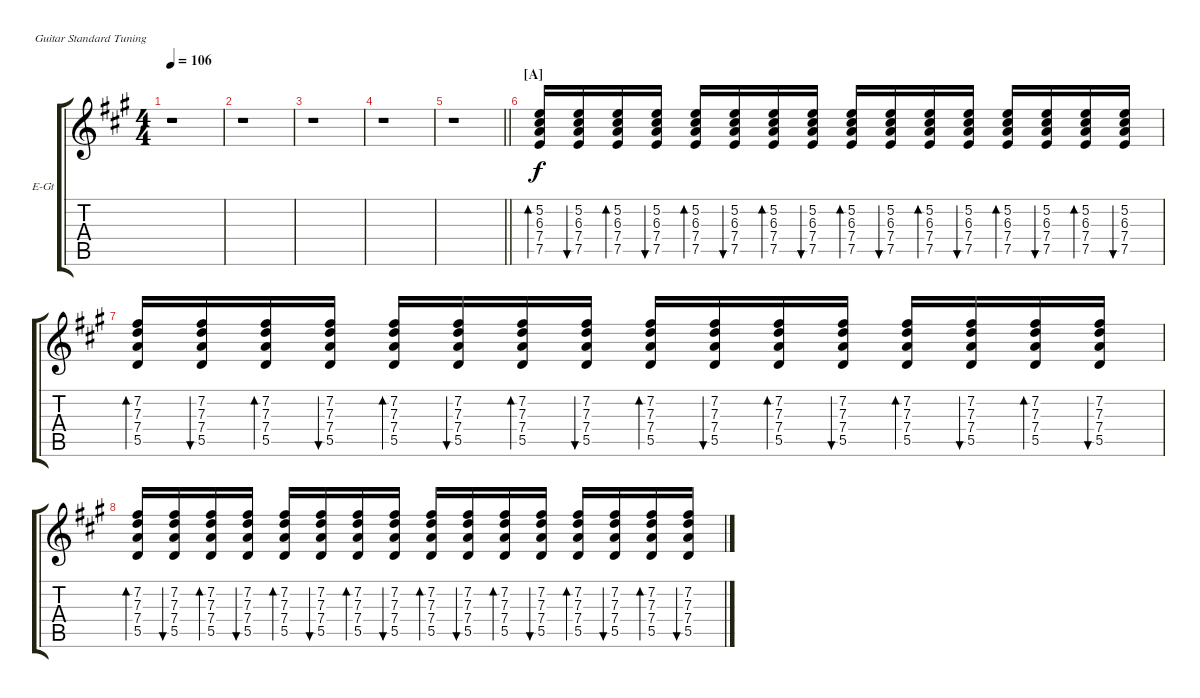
\bracketExtendMode groupsimilarinstruments
\firstSystemTrackNameOrientation horizontal
\otherSystemsTrackNameOrientation horizontal
\track ("Nick Valensi" "E-Gt") {instrument electricguitarjazz}
\staff {score tabs}
\tuning (E4 B3 G3 D3 A2 E2)
\ts (4 4)
\tempo 106
\clef g2
\ks a
r.1{dy f} |
r.1 |
r.1 |
r.1 |
\barLineRight lightlight
r.1 |
\section ("A" "")
(5.2 6.3 7.4 7.5).16{bd 60} (5.2 6.3 7.4 7.5).16{bu 60} (5.2 6.3 7.4 7.5).16{bd 60} (5.2 6.3 7.4 7.5).16{bu 60} (5.2 6.3 7.4 7.5).16{bd 60} (5.2 6.3 7.4 7.5).16{bu 60} (5.2 6.3 7.4 7.5).16{bd 60} (5.2 6.3 7.4 7.5).16{bu 60} (5.2 6.3 7.4 7.5).16{bd 60} (5.2 6.3 7.4 7.5).16{bu 60} (5.2 6.3 7.4 7.5).16{bd 60} (5.2 6.3 7.4 7.5).16{bu 60} (5.2 6.3 7.4 7.5).16{bd 60} (5.2 6.3 7.4 7.5).16{bu 60} (5.2 6.3 7.4 7.5).16{bd 60} (5.2 6.3 7.4 7.5).16{bu 60} |
(7.2 7.3 7.4 5.5).16{bd 60} (7.2 7.3 7.4 5.5).16{bu 60} (7.2 7.3 7.4 5.5).16{bd 60} (7.2 7.3 7.4 5.5).16{bu 60} (7.2 7.3 7.4 5.5).16{bd 60} (7.2 7.3 7.4 5.5).16{bu 60} (7.2 7.3 7.4 5.5).16{bd 60} (7.2 7.3 7.4 5.5).16{bu 60} (7.2 7.3 7.4 5.5).16{bd 60} (7.2 7.3 7.4 5.5).16{bu 60} (7.2 7.3 7.4 5.5).16{bd 60} (7.2 7.3 7.4 5.5).16{bu 60} (7.2 7.3 7.4 5.5).16{bd 60} (7.2 7.3 7.4 5.5).16{bu 60} (7.2 7.3 7.4 5.5).16{bd 60} (7.2 7.3 7.4 5.5).16{bu 60} |
(7.2 7.3 7.4 5.5).16{bd 60} (7.2 7.3 7.4 5.5).16{bu 60} (7.2 7.3 7.4 5.5).16{bd 60} (7.2 7.3 7.4 5.5).16{bu 60} (7.2 7.3 7.4 5.5).16{bd 60} (7.2 7.3 7.4 5.5).16{bu 60} (7.2 7.3 7.4 5.5).16{bd 60} (7.2 7.3 7.4 5.5).16{bu 60} (7.2 7.3 7.4 5.5).16{bd 60} (7.2 7.3 7.4 5.5).16{bu 60} (7.2 7.3 7.4 5.5).16{bd 60} (7.2 7.3 7.4 5.5).16{bu 60} (7.2 7.3 7.4 5.5).16{bd 60} (7.2 7.3 7.4 5.5).16{bu 60} (7.2 7.3 7.4 5.5).16{bd 60} (7.2 7.3 7.4 5.5).16{bu 60}
